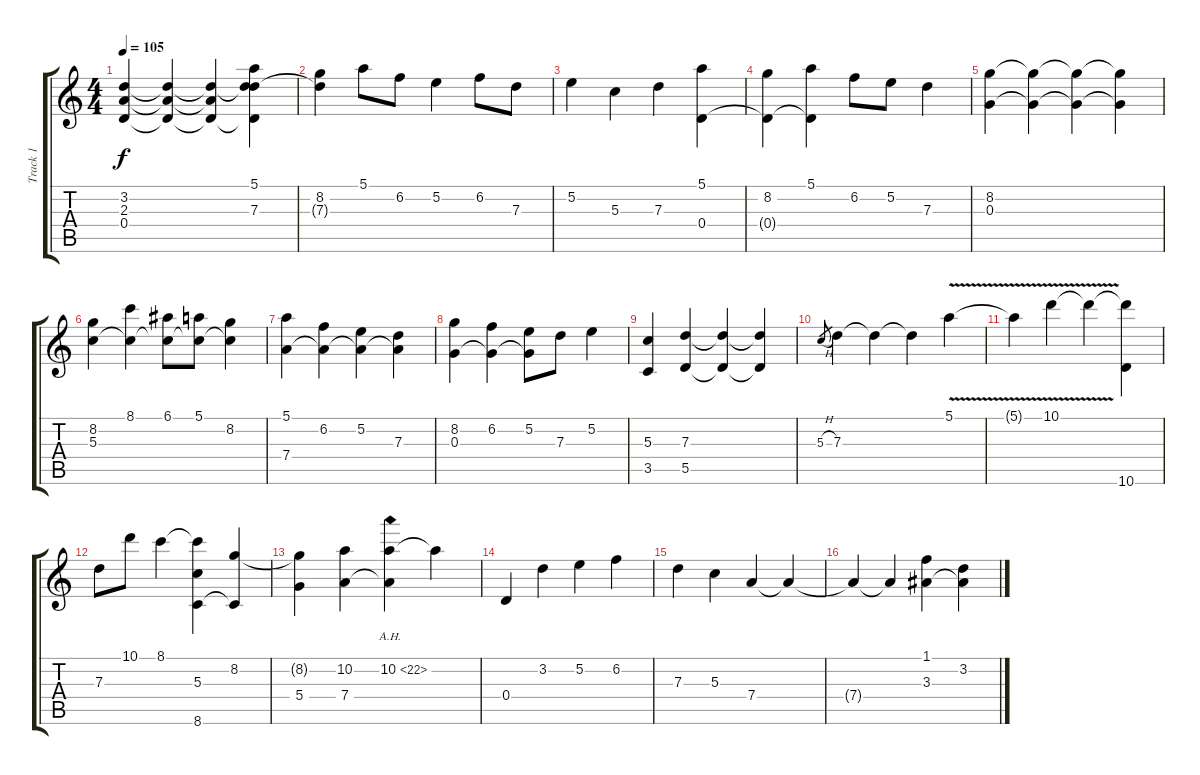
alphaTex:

\track ("Track 1" "Track 1") {instrument acousticguitarnylon}
\staff {score tabs}
\tuning (E4 B3 G3 D3 A2 E2) {hide}
\ts (4 4)
\tempo 105
\clef g2
\ks c
(3.2{t} 2.3{t} 0.4{t}).4{dy f} (3.2{t} 2.3{t} 0.4{t}).4 (3.2{t} 2.3{t} 0.4{t}).4 (5.1 3.2{t} 7.3 0.4{t}).4 |
(8.2 7.3{t}).4 5.1.8 6.2.8 5.2.4 6.2.8 7.3.8 |
5.2.4 5.3.4 7.3.4 (5.1 0.4).4 |
(8.2 0.4{t}).4 (5.1 0.4{t}).4 6.2.8 5.2.8 7.3.4 |
(8.2 0.3).4 (8.2{t} 0.3{t}).4 (8.2{t} 0.3{t}).4 (8.2{t} 0.3{t}).4 |
(8.2 5.3).4 (8.1 5.3{t}).4 (6.1 5.3{t}).8 (5.1 5.3{t}).8 (8.2 5.3{t}).4 |
(5.1 7.4).4 (6.2 7.4{t}).4 (5.2 7.4{t}).4 (7.3 7.4{t}).4 |
(8.2 0.3).4 (6.2 0.3{t}).4 (5.2 0.3{t}).8 7.3.8 5.2.4 |
(5.3 3.5).4 (7.3 5.5).4 (7.3{t} 5.5{t}).4 (7.3{t} 5.5{t}).4 |
5.3{h}.8{gr} 7.3.4 7.3{t}.4 7.3{t}.4 5.1{v}.4 |
5.1{t}.4 10.1{v}.4 10.1{t}.4 (10.1{t} 10.6).4 |
7.3.8 10.1.8 8.1.4 (8.1{t} 5.3 8.6).4 (8.2 8.6{t}).4 |
(8.2{t} 5.4).4 (10.2 7.4).4 (10.2{ah 12} 7.4{t}).4 10.2{t}.4 |
0.4.4 3.2.4 5.2.4 6.2.4 |
7.3.4 5.3.4 7.4.4 7.4{t}.4 |
7.4{t}.4 7.4{t}.4 (1.1 3.3).4 (3.2 3.3{t}).4
